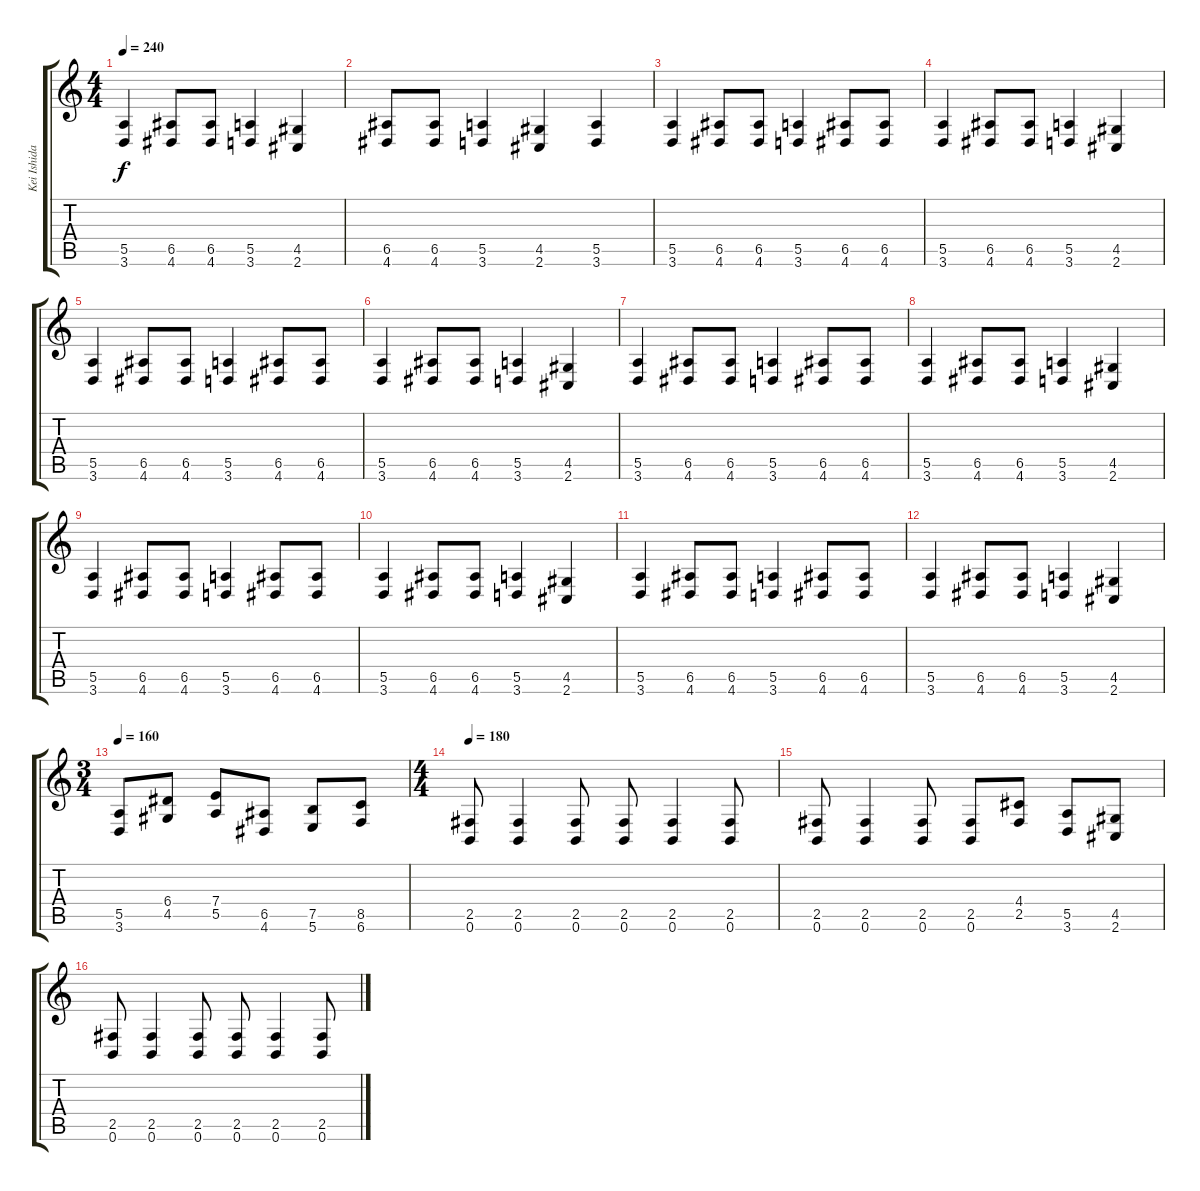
\track ("Kei Ishida" "Kei Ishida") {instrument distortionguitar}
\staff {score tabs}
\tuning (B3 Gb3 D3 A2 E2 B1) {hide}
\ts (4 4)
\tempo 240
\clef g2
\ks c
(5.5 3.6).4{dy f} (6.5 4.6).8 (6.5 4.6).8 (5.5 3.6).4 (4.5 2.6).4 |
(6.5 4.6).8 (6.5 4.6).8 (5.5 3.6).4 (4.5 2.6).4 (5.5 3.6).4 |
(5.5 3.6).4 (6.5 4.6).8 (6.5 4.6).8 (5.5 3.6).4 (6.5 4.6).8 (6.5 4.6).8 |
(5.5 3.6).4 (6.5 4.6).8 (6.5 4.6).8 (5.5 3.6).4 (4.5 2.6).4 |
(5.5 3.6).4 (6.5 4.6).8 (6.5 4.6).8 (5.5 3.6).4 (6.5 4.6).8 (6.5 4.6).8 |
(5.5 3.6).4 (6.5 4.6).8 (6.5 4.6).8 (5.5 3.6).4 (4.5 2.6).4 |
(5.5 3.6).4 (6.5 4.6).8 (6.5 4.6).8 (5.5 3.6).4 (6.5 4.6).8 (6.5 4.6).8 |
(5.5 3.6).4 (6.5 4.6).8 (6.5 4.6).8 (5.5 3.6).4 (4.5 2.6).4 |
(5.5 3.6).4 (6.5 4.6).8 (6.5 4.6).8 (5.5 3.6).4 (6.5 4.6).8 (6.5 4.6).8 |
(5.5 3.6).4 (6.5 4.6).8 (6.5 4.6).8 (5.5 3.6).4 (4.5 2.6).4 |
(5.5 3.6).4 (6.5 4.6).8 (6.5 4.6).8 (5.5 3.6).4 (6.5 4.6).8 (6.5 4.6).8 |
(5.5 3.6).4 (6.5 4.6).8 (6.5 4.6).8 (5.5 3.6).4 (4.5 2.6).4 |
\ts (3 4)
\tempo 160
(5.5 3.6).8 (6.4 4.5).8 (7.4 5.5).8 (6.5 4.6).8 (7.5 5.6).8 (8.5 6.6).8 |
\ts (4 4)
\tempo 180
(2.5 0.6).8 (2.5 0.6).4 (2.5 0.6).8 (2.5 0.6).8 (2.5 0.6).4 (2.5 0.6).8 |
(2.5 0.6).8 (2.5 0.6).4 (2.5 0.6).8 (2.5 0.6).8 (4.4 2.5).8 (5.5 3.6).8 (4.5 2.6).8 |
(2.5 0.6).8 (2.5 0.6).4 (2.5 0.6).8 (2.5 0.6).8 (2.5 0.6).4 (2.5 0.6).8
